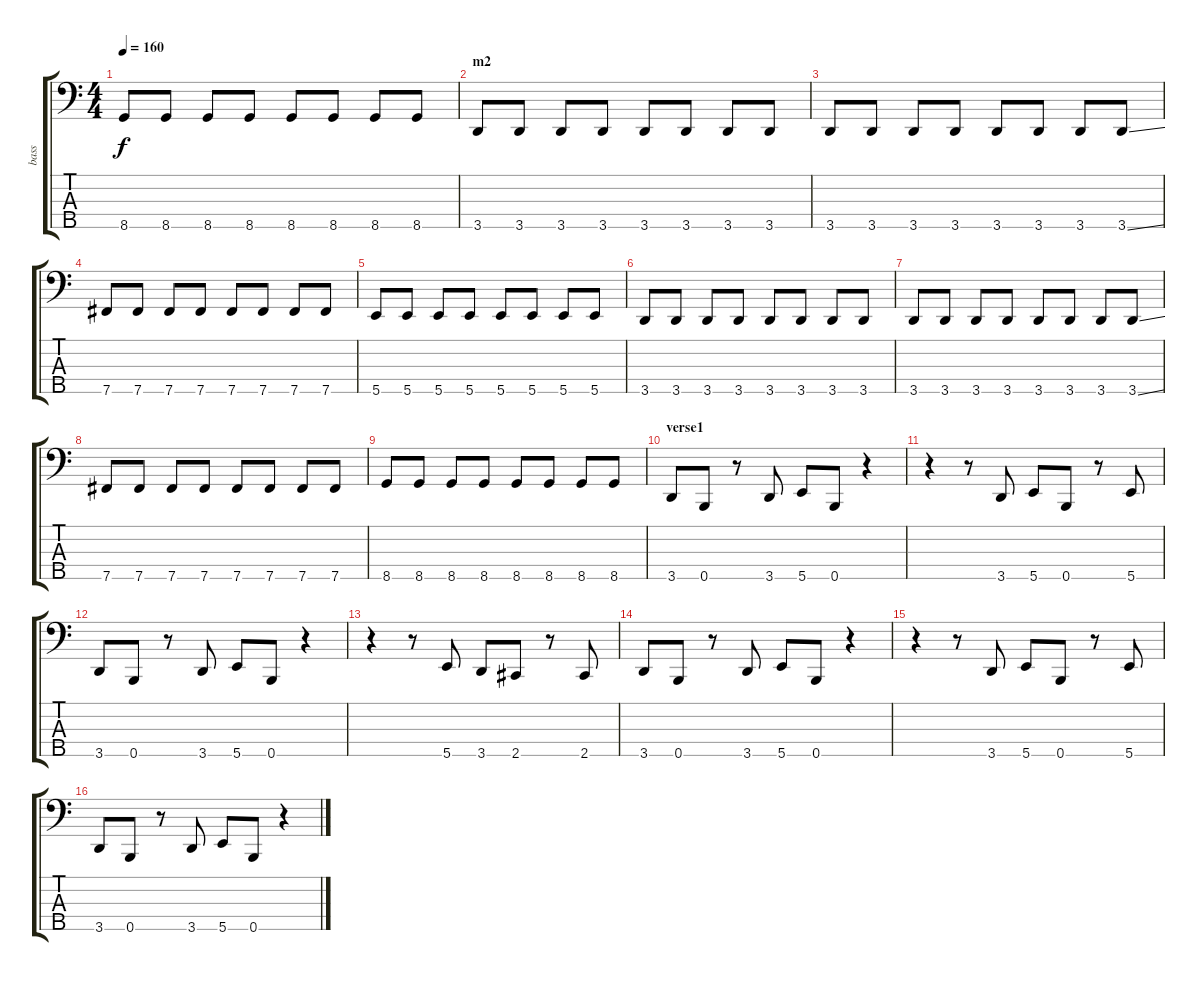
\track ("bass" "bass") {instrument electricbassfinger}
\staff {score tabs}
\tuning (Gb2 D2 A1 E1 B0) {hide}
\ts (4 4)
\tempo 160
\clef f4
\ks c
8.5.8{dy f} 8.5.8 8.5.8 8.5.8 8.5.8 8.5.8 8.5.8 8.5.8 |
\section ("" "m2")
3.5.8 3.5.8 3.5.8 3.5.8 3.5.8 3.5.8 3.5.8 3.5.8 |
3.5.8 3.5.8 3.5.8 3.5.8 3.5.8 3.5.8 3.5.8 3.5{ss}.8 |
7.5.8 7.5.8 7.5.8 7.5.8 7.5.8 7.5.8 7.5.8 7.5.8 |
5.5.8 5.5.8 5.5.8 5.5.8 5.5.8 5.5.8 5.5.8 5.5.8 |
3.5.8 3.5.8 3.5.8 3.5.8 3.5.8 3.5.8 3.5.8 3.5.8 |
3.5.8 3.5.8 3.5.8 3.5.8 3.5.8 3.5.8 3.5.8 3.5{ss}.8 |
7.5.8 7.5.8 7.5.8 7.5.8 7.5.8 7.5.8 7.5.8 7.5.8 |
8.5.8 8.5.8 8.5.8 8.5.8 8.5.8 8.5.8 8.5.8 8.5.8 |
\section ("" "verse1")
3.5.8 0.5.8 r.8 3.5.8 5.5.8 0.5.8 r.4 |
r.4 r.8 3.5.8 5.5.8 0.5.8 r.8 5.5.8 |
3.5.8 0.5.8 r.8 3.5.8 5.5.8 0.5.8 r.4 |
r.4 r.8 5.5.8 3.5.8 2.5.8 r.8 2.5.8 |
3.5.8 0.5.8 r.8 3.5.8 5.5.8 0.5.8 r.4 |
r.4 r.8 3.5.8 5.5.8 0.5.8 r.8 5.5.8 |
3.5.8 0.5.8 r.8 3.5.8 5.5.8 0.5.8 r.4
